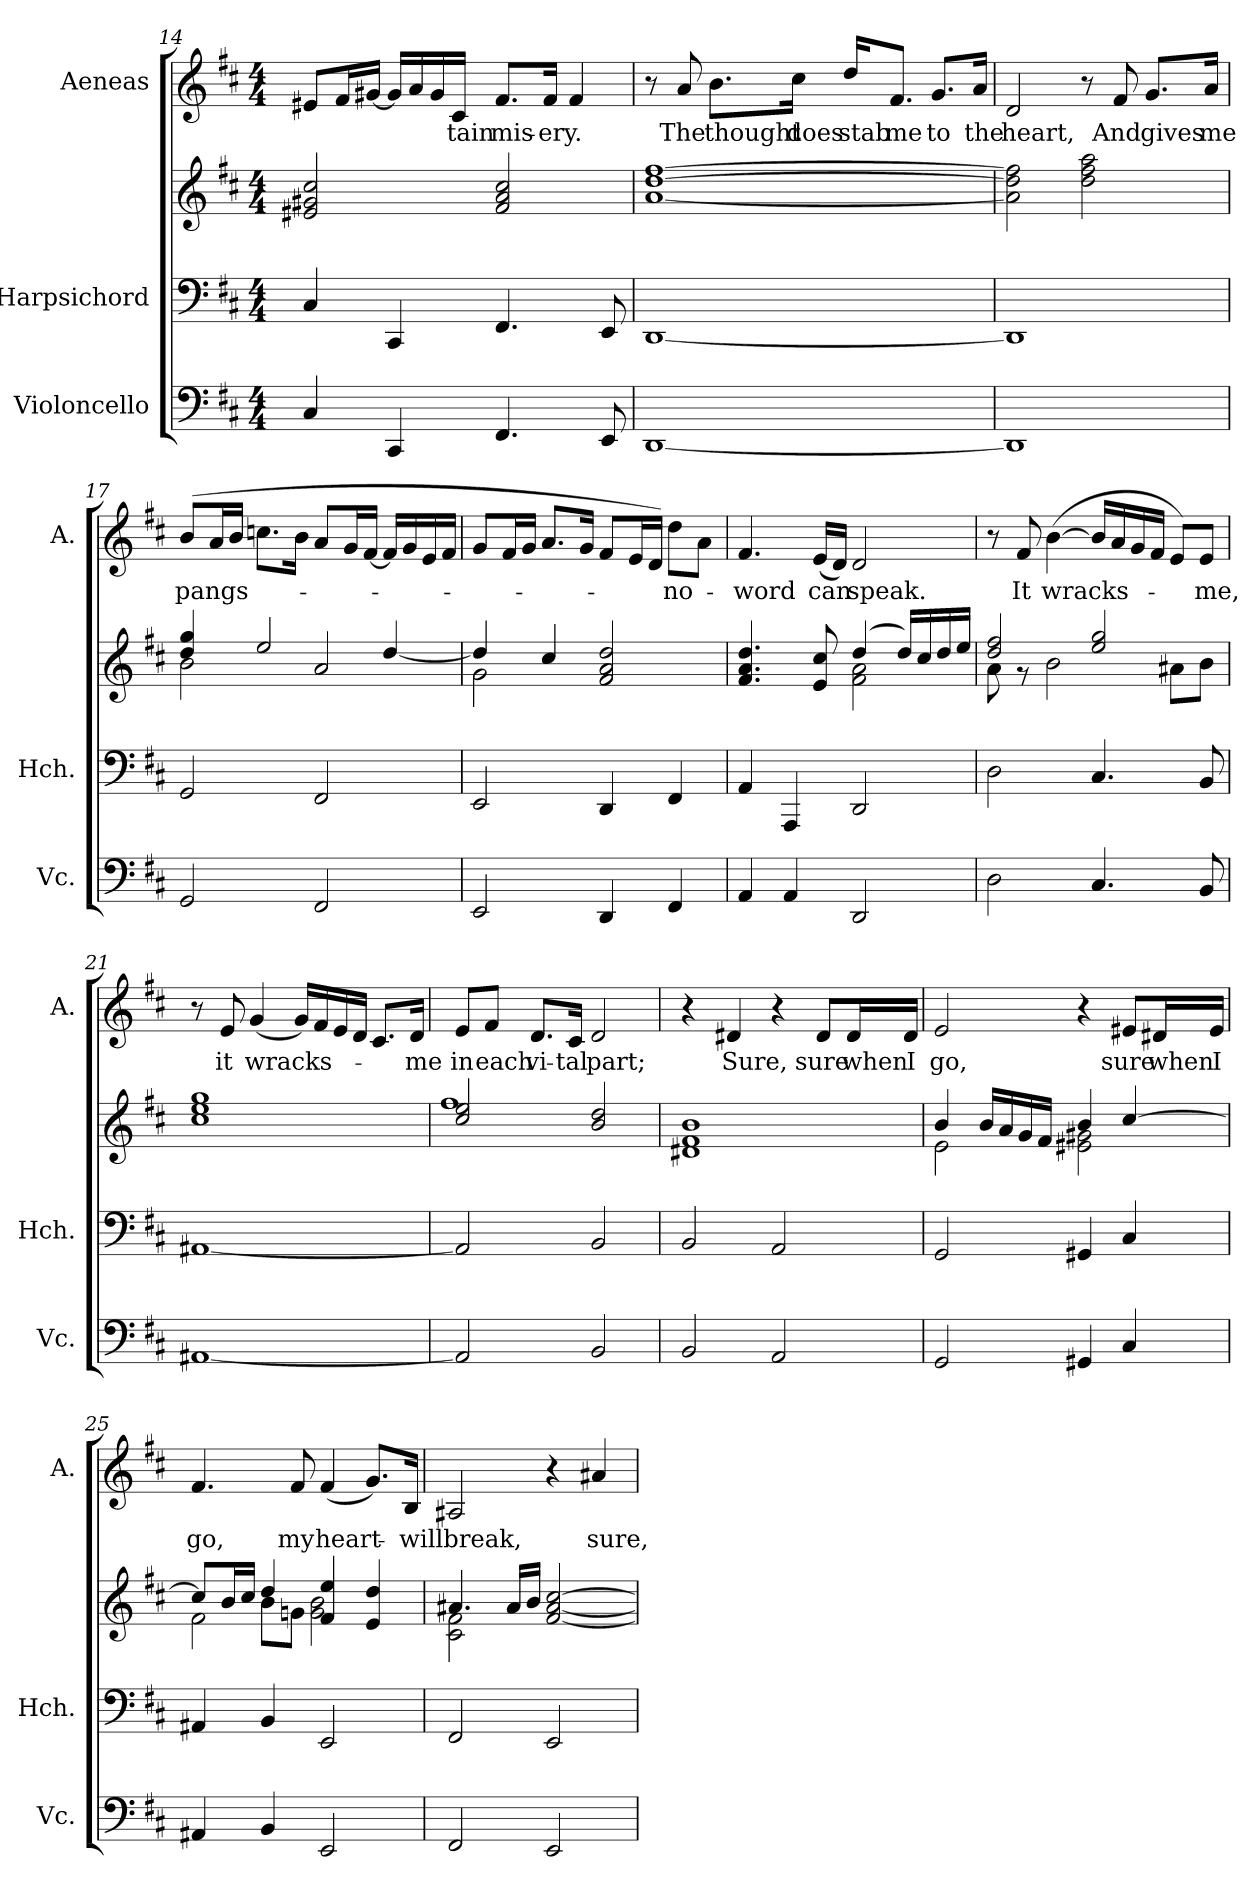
**kern	**kern	**kern	**kern	**text
*part3	*part2	*part2	*part1	*part1
*staff4	*staff3	*staff2	*staff1	*staff1
*I"Violoncello	*I"Harpsichord	*	*I"Aeneas	*
*I'Vc.	*I'Hch.	*	*I'A.	*
!!LO:LB:g=z
*clefF4	*clefF4	*clefG2	*clefG2	*
*k[f#c#]	*k[f#c#]	*k[f#c#]	*k[f#c#]	*
*M4/4	*M4/4	*M4/4	*M4/4	*
=14	=14	=14	=14	=14
4C#/	4C#/	2e#X/ 2g#X/ 2cc#/	8e#X/L	.
.	.	.	16f#/L	.
.	.	.	[16g#X/JJ	.
4CC#/	4CC#/	.	16g#/LL]	.
.	.	.	16a/	.
.	.	.	16g#/	.
!	!	!	!	!LO:LY:b
.	.	.	16c#/JJ	-tain
!	!	!	!	!LO:LY:b
4.FF#/	4.FF#/	2f#/ 2a/ 2cc#/	8.f#/L	mis-
!	!	!	!	!LO:LY:b
.	.	.	16f#/Jk	-er
!	!	!	!	!LO:LY:b
.	.	.	4f#/	y.
8EE/	8EE/	.	.	.
=15	=15	=15	=15	=15
[1DD	[1DD	[1a [1dd [1ff#	8r	.
!	!	!	!	!LO:LY:b
.	.	.	8a/	The
!	!	!	!	!LO:LY:b
.	.	.	8.b\L	thought
!	!	!	!	!LO:LY:b
.	.	.	16cc#\Jk	does
!	!	!	!	!LO:LY:b
.	.	.	16dd/KL	stab
!	!	!	!	!LO:LY:b
.	.	.	8.f#/J	me
!	!	!	!	!LO:LY:b
.	.	.	8.g/L	to
!	!	!	!	!LO:LY:b
.	.	.	16a/Jk	the
!!LO:PB:g=z
=16	=16	=16	=16	=16
!	!	!	!	!LO:LY:b
1DD]	1DD]	2a\] 2dd\] 2ff#\]	2d/	heart,
.	.	2dd\ 2ff#\ 2aa\	8r	.
!	!	!	!	!LO:LY:b
.	.	.	8f#/	And
!	!	!	!	!LO:LY:b
.	.	.	8.g/L	gives
!	!	!	!	!LO:LY:b
.	.	.	16a/Jk	me
=17	=17	=17	=17	=17
*	*	*^	*	*
!	!	!	!	!	!LO:LY:b
2GG/	2GG/	2b\	4dd/ 4gg/	(8b/L	pangs-
.	.	.	.	16a/L	.
.	.	.	.	16b/JJ	.
.	.	.	2ee/	8.ccn\L	.
.	.	.	.	16b\Jk	.
2FF#/	2FF#/	2a/	.	8a/L	.
.	.	.	.	16g/L	.
.	.	.	.	[16f#/JJ	.
.	.	.	[4dd/	16f#/LL]	.
.	.	.	.	16g/	.
.	.	.	.	16e/	.
.	.	.	.	16f#/JJ	.
=18	=18	=18	=18	=18	=18
2EE/	2EE/	2g\	4dd/]	8g/L	.
.	.	.	.	16f#/L	.
.	.	.	.	16g/JJ	.
.	.	.	4cc#/	8.a/L	.
.	.	.	.	16g/Jk	.
4DD/	4DD/	2f#/ 2a/ 2dd/	2ryy	8f#/L	.
.	.	.	.	16e/L	.
.	.	.	.	16d/JJ)	.
!	!	!	!	!	!LO:LY:b
4FF#/	4FF#/	.	.	8dd\L	-no-
.	.	.	.	8a\J	.
!!LO:LB:g=z
=19	=19	=19	=19	=19	=19
!	!	!	!	!	!LO:LY:b
4AA/	4AA/	4.f#/ 4.a/ 4.dd/	2ryy	4.f#/	-word
4AA/	4AAA/	.	.	.	.
!	!	!	!	!	!LO:LY:b
.	.	8e/ 8cc#/	.	(16e/LL	can
.	.	.	.	16d/JJ)	.
!	!	!	!	!	!LO:LY:b
2DD/	2DD/	(4dd/	2f#\ 2a\	2d/	speak.
.	.	16dd/LL)	.	.	.
.	.	16cc#/	.	.	.
.	.	16dd/	.	.	.
.	.	16ee/JJ	.	.	.
=20	=20	=20	=20	=20	=20
2D\	2D\	2dd/ 2ff#/	8a\	8r	.
!	!	!	!	!	!LO:LY:b
.	.	.	8r	8f#/	It
!	!	!	!	!	!LO:LY:b
.	.	.	2b\	([4b\	wracks-
4.C#/	4.C#/	2ee/ 2gg/	.	16b/LL]	.
.	.	.	.	16a/	.
.	.	.	.	16g/	.
.	.	.	.	16f#/JJ	.
.	.	.	8a#X\L	8e/L)	.
!	!	!	!	!	!LO:LY:b
8BB/	8BB/	.	8b\J	8e/J	-me,
*	*	*v	*v	*	*
=21	=21	=21	=21	=21
[1AA#X	[1AA#X	1cc# 1ee 1gg	8r	.
!	!	!	!	!LO:LY:b
.	.	.	8e/	it
!	!	!	!	!LO:LY:b
.	.	.	(>4g/	wracks-
.	.	.	16g/LL)	.
.	.	.	16f#/	.
.	.	.	16e/	.
.	.	.	16d/JJ	.
.	.	.	8.c#/L	.
!	!	!	!	!LO:LY:b
.	.	.	16d/Jk	-me
!!LO:PB:g=z
=22	=22	=22	=22	=22
*	*	*^	*	*
!	!	!	!	!	!LO:LY:b
2AA#/]	2AA#/]	2cc#/ 2ee/	1ff#	8e/L	in
!	!	!	!	!	!LO:LY:b
.	.	.	.	8f#/J	each
!	!	!	!	!	!LO:LY:b
.	.	.	.	8.d/L	vi-
!	!	!	!	!	!LO:LY:b
.	.	.	.	16c#/Jk	-tal
!	!	!	!	!	!LO:LY:b
2BB/	2BB/	2b/ 2dd/	.	2d/	part;
*	*	*v	*v	*	*
=23	=23	=23	=23	=23
2BB/	2BB/	1d#X 1f# 1b	4r	.
!	!	!	!	!LO:LY:b
.	.	.	4d#X/	Sure,
2AA/	2AA/	.	4r	.
!	!	!	!	!LO:LY:b
.	.	.	8d#/L	sure
!	!	!	!	!LO:LY:b
.	.	.	16d#/L	when
!	!	!	!	!LO:LY:b
.	.	.	16d#/JJ	I
=24	=24	=24	=24	=24
*	*	*^	*	*
!	!	!	!	!	!LO:LY:b
2GG/	2GG/	4b/	2e\	2e/	go,
.	.	16b/LL	.	.	.
.	.	16a/	.	.	.
.	.	16g/	.	.	.
.	.	16f#/JJ	.	.	.
4GG#X/	4GG#X/	4b/	2e#X\ 2g#X\	4r	.
!	!	!	!	!	!LO:LY:b
4C#/	4C#/	[4cc#/	.	8e#X/L	sure
!	!	!	!	!	!LO:LY:b
.	.	.	.	16d#X/L	when
!	!	!	!	!	!LO:LY:b
.	.	.	.	16e#/JJ	I
!!LO:LB:g=z
=25	=25	=25	=25	=25	=25
*	*	*	*^	*	*
!	!	!	!	!	!	!LO:LY:b
4AA#X/	4AA#X/	8cc#/L]	2f#\	4ryy	4.f#/	go,
.	.	16b/L	.	.	.	.
.	.	16cc#/JJ	.	.	.	.
4BB/	4BB/	4dd/	.	8b\L	.	.
!	!	!	!	!	!	!LO:LY:b
.	.	.	.	8gn\J	8f#/	my
!	!	!	!	!	!	!LO:LY:b
2EE/	2EE/	4f#/ 4ee/	2g\ 2b\	2ryy	(4f#/	heart-
.	.	4e/ 4dd/	.	.	8.g/L)	.
!	!	!	!	!	!	!LO:LY:b
.	.	.	.	.	16B/Jk	-will
*	*	*	*v	*v	*	*
=26	=26	=26	=26	=26	=26
!	!	!	!	!	!LO:LY:b
2FF#/	2FF#/	4.a#X/	2c#\ 2f#\	2A#X/	break,
.	.	16a#/LL	.	.	.
.	.	16b/JJ	.	.	.
2EE/	2EE/	[2f#/ [2a#/ [2cc#/	2ryy	4r	.
!	!	!	!	!	!LO:LY:b
.	.	.	.	4a#X/	sure,
*	*	*v	*v	*	*
=	=	=	=	=
*-	*-	*-	*-	*-
